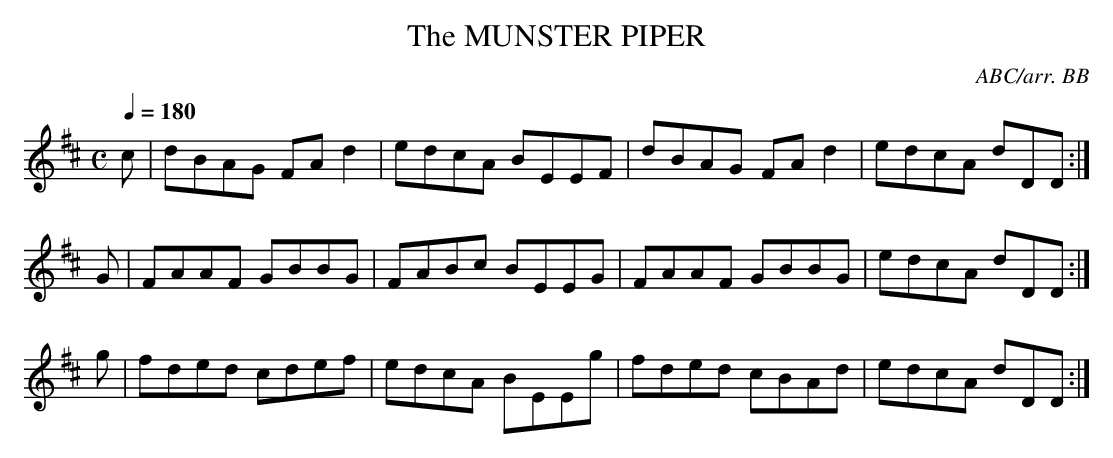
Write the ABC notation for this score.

X:1
T:MUNSTER PIPER, The
C:ABC/arr. BB
be that octave jump down in the last measures of each
section).
Q:1/4=180
M:C
L:1/8
K:D
c|dBAG FAd2|edcA BEEF|dBAG FAd2|edcA dDD :|
G|FAAF GBBG|FABc BEEG|FAAF GBBG|edcA dDD :|
g|fded cdef|edcA BEEg|fded cBAd|edcA dDD :|
